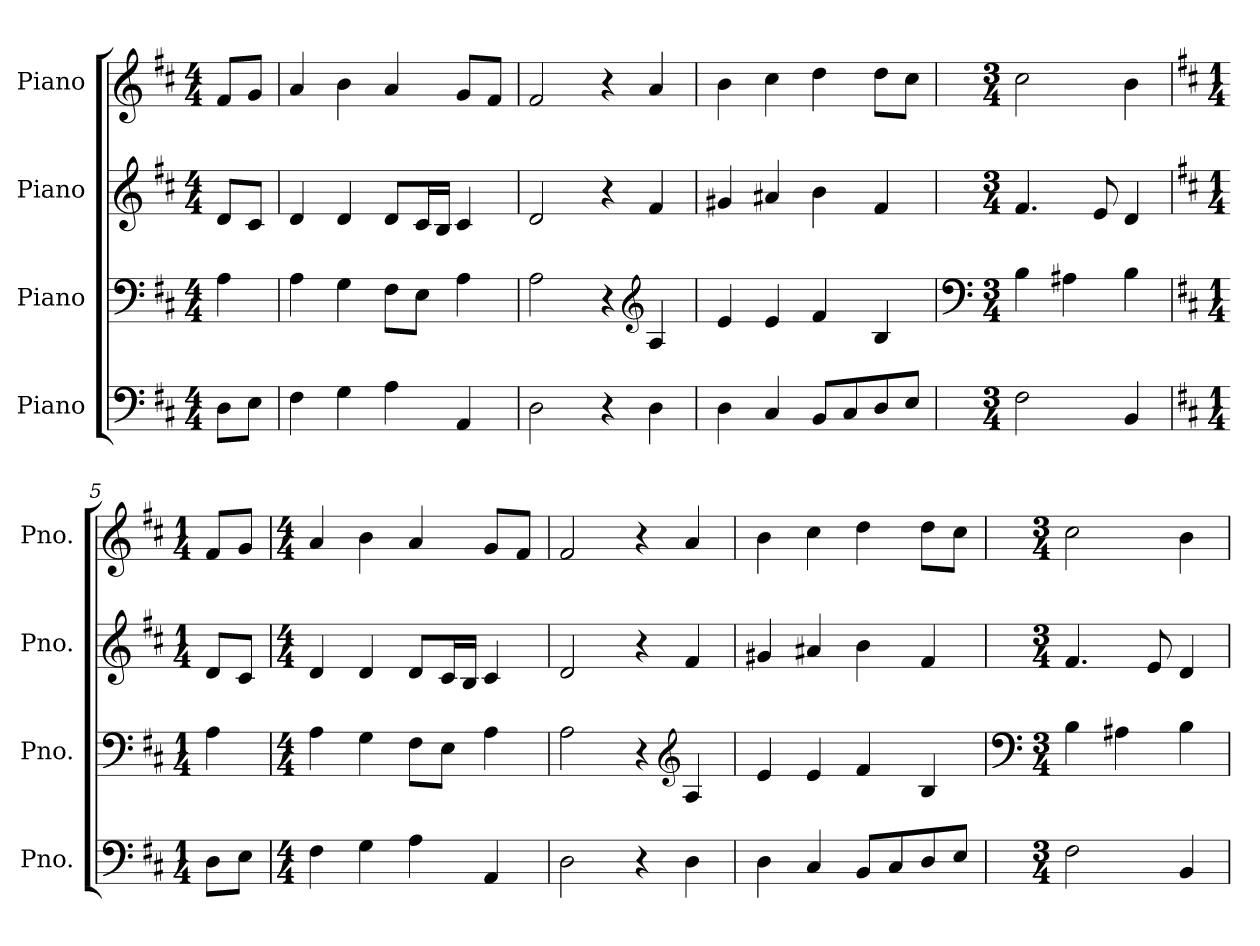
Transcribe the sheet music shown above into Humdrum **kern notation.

**kern	**kern	**kern	**kern
*part4	*part3	*part2	*part1
*staff4	*staff3	*staff2	*staff1
*I"Piano	*I"Piano	*I"Piano	*I"Piano
*I'Pno.	*I'Pno.	*I'Pno.	*I'Pno.
*clefF4	*clefF4	*clefG2	*clefG2
*k[f#c#]	*k[f#c#]	*k[f#c#]	*k[f#c#]
*M4/4	*M4/4	*M4/4	*M4/4
*MM120	*MM120	*MM120	*MM120
=	=	=	=
8D\L	4A\	8d/L	8f#/L
8E\J	.	8c#/J	8g/J
=1	=1	=1	=1
4F#\	4A\	4d/	4a/
4G\	4G\	4d/	4b\
4A\	8F#\L	8d/L	4a/
.	8E\J	16c#/L	.
.	.	16B/JJ	.
4AA/	4A\	4c#/	8g/L
.	.	.	8f#/J
=2	=2	=2	=2
2D\	2A\	2d/	2f#/
4r	4r	4r	4r
*	*clefG2	*	*
4D\	4A/	4f#/	4a/
=3	=3	=3	=3
4D\	4e/	4g#X/	4b\
4C#/	4e/	4a#X/	4cc#\
8BB/L	4f#/	4b\	4dd\
8C#/	.	.	.
8D/	4B/	4f#/	8dd\L
8E/J	.	.	8cc#\J
=4	=4	=4	=4
*	*clefF4	*	*
*M3/4	*M3/4	*M3/4	*M3/4
2F#\	4B\	4.f#/	2cc#\
.	4A#X\	.	.
.	.	8e/	.
4BB/	4B\	4d/	4b\
=5	=5	=5	=5
*k[f#c#]	*k[f#c#]	*k[f#c#]	*k[f#c#]
*M1/4	*M1/4	*M1/4	*M1/4
8D\L	4A\	8d/L	8f#/L
8E\J	.	8c#/J	8g/J
!!LO:LB:g=z
=6	=6	=6	=6
*M4/4	*M4/4	*M4/4	*M4/4
4F#\	4A\	4d/	4a/
4G\	4G\	4d/	4b\
4A\	8F#\L	8d/L	4a/
.	8E\J	16c#/L	.
.	.	16B/JJ	.
4AA/	4A\	4c#/	8g/L
.	.	.	8f#/J
=7	=7	=7	=7
2D\	2A\	2d/	2f#/
4r	4r	4r	4r
*	*clefG2	*	*
4D\	4A/	4f#/	4a/
=8	=8	=8	=8
4D\	4e/	4g#X/	4b\
4C#/	4e/	4a#X/	4cc#\
8BB/L	4f#/	4b\	4dd\
8C#/	.	.	.
8D/	4B/	4f#/	8dd\L
8E/J	.	.	8cc#\J
=9	=9	=9	=9
*	*clefF4	*	*
*M3/4	*M3/4	*M3/4	*M3/4
2F#\	4B\	4.f#/	2cc#\
.	4A#X\	.	.
.	.	8e/	.
4BB/	4B\	4d/	4b\
=	=	=	=
*-	*-	*-	*-
